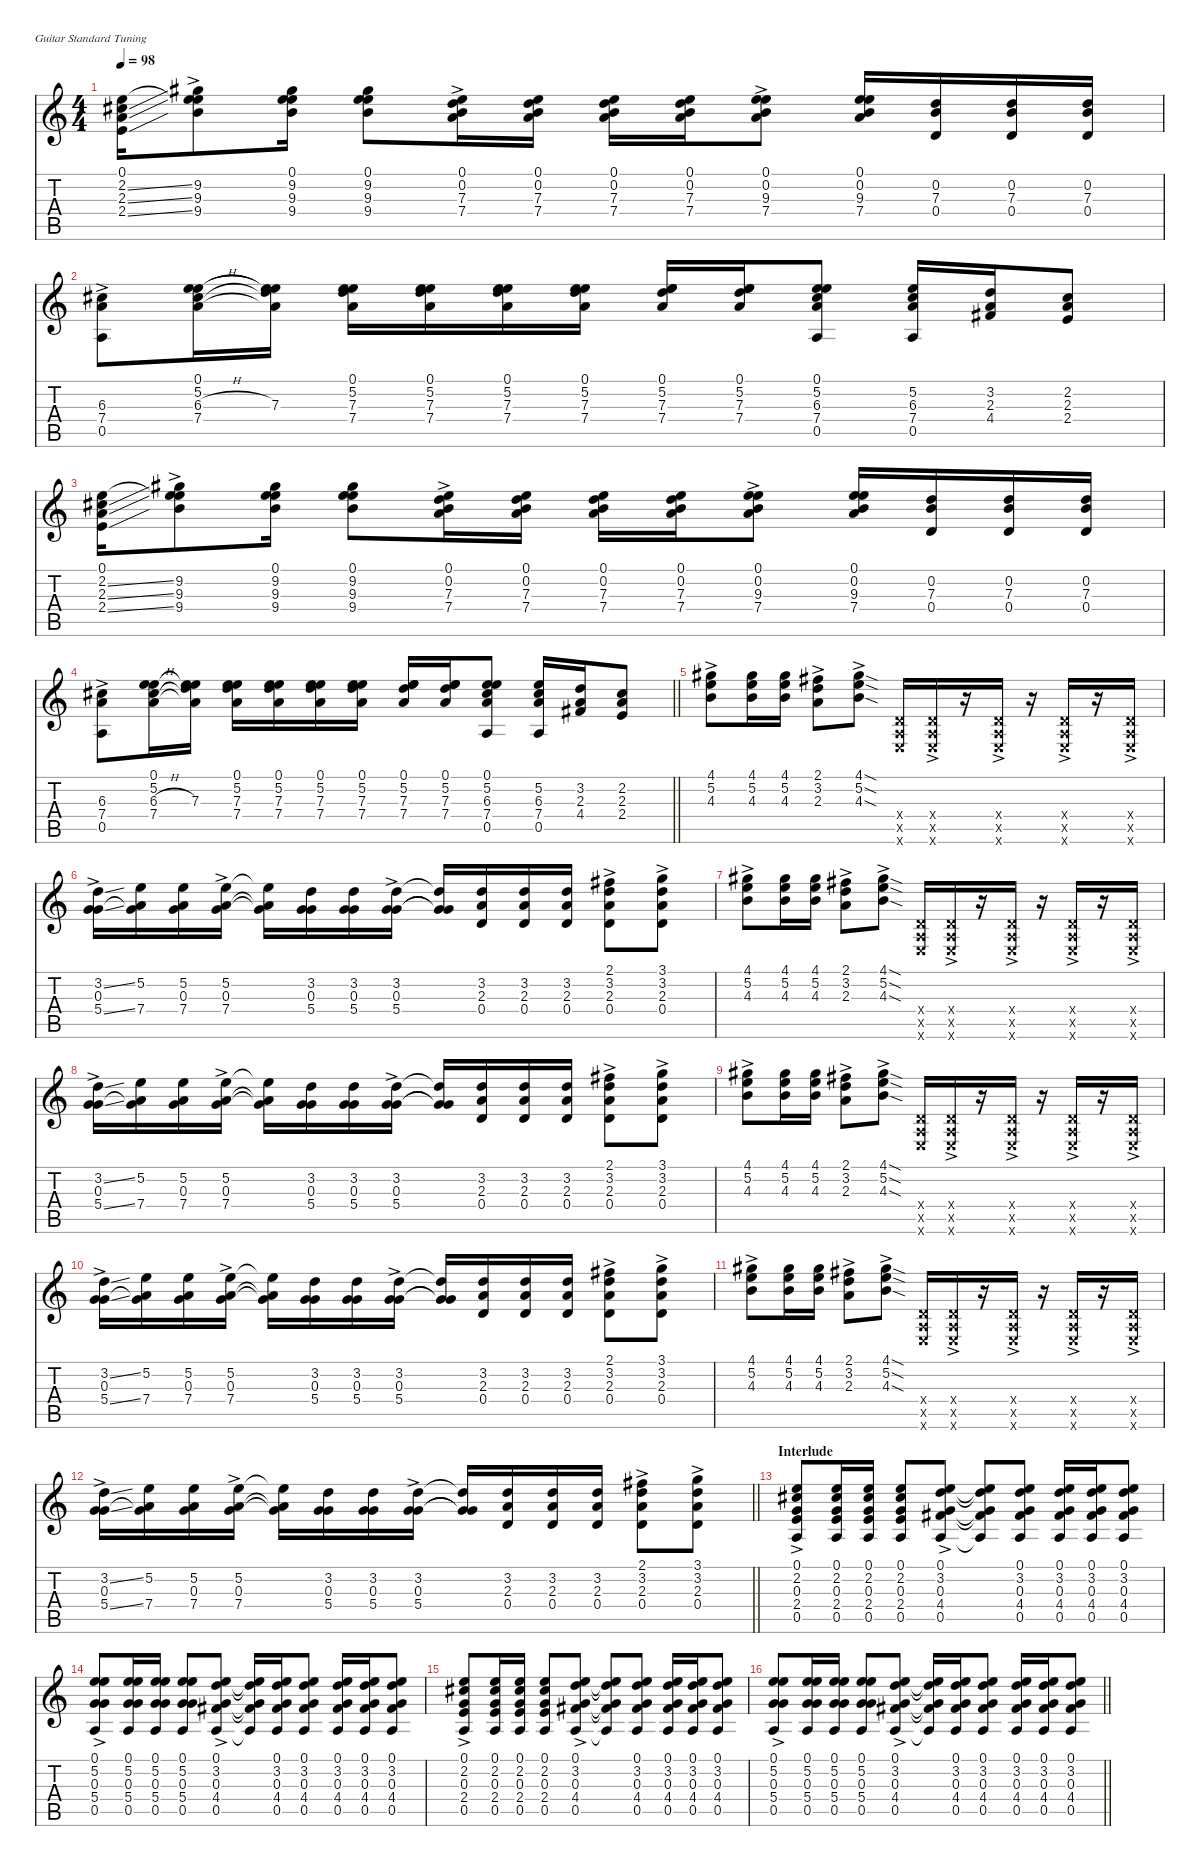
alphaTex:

\defaultSystemsLayout 4
\hideDynamics
\bracketExtendMode nobrackets
\singleTrackTrackNamePolicy hidden
\multiTrackTrackNamePolicy hidden
\firstSystemTrackNameMode fullname
\firstSystemTrackNameOrientation horizontal
\otherSystemsTrackNameOrientation horizontal
\track ("Acoustic Guitar 1" "n.guit.") {mute instrument acousticguitarnylon}
\staff {score tabs}
\tuning (E4 B3 G3 D3 A2 E2)
\ts (4 4)
\tempo 98
\clef g2
\ks c
(0.1 2.2{ss acc #} 2.3{ss} 2.4{ss}).16{dy f beam Down} (0.1{t} 9.2{ac acc #} 9.3{ac} 9.4{ac}).8{beam Down} (0.1 9.2{acc #} 9.3 9.4).16{beam Down} (0.1 9.2{acc #} 9.3 9.4).8{beam Down} (0.1{ac} 0.2{ac} 7.3{ac} 7.4{ac}).16{beam Down} (0.1 0.2 7.3 7.4).16{beam Down} (0.1 0.2 7.3 7.4).16{beam Down} (0.1 0.2 7.3 7.4).16{beam Down} (0.1{ac} 0.2{ac} 9.3{ac} 7.4{ac}).8{beam Down} (0.1 0.2 9.3 7.4).16{beam Up} (0.2 7.3 0.4).16{beam Up} (0.2 7.3 0.4).16{beam Up} (0.2 7.3 0.4).16{beam Up} |
(6.3{ac acc #} 7.4{ac} 0.5{ac}).8{beam Down} (0.1 5.2 6.3{h acc #} 7.4).16{beam Down} (0.1{t} 5.2{t} 7.3 7.4{t}).16{beam Down} (0.1 5.2 7.3 7.4).16{beam Down} (0.1 5.2 7.3 7.4).16{beam Down} (0.1 5.2 7.3 7.4).16{beam Down} (0.1 5.2 7.3 7.4).16{beam Down} (0.1 5.2 7.3 7.4).16{beam Up} (0.1 5.2 7.3 7.4).16{beam Up} (0.1 5.2 6.3{acc #} 7.4 0.5).8{beam Up} (5.2 6.3{acc #} 7.4 0.5).16{beam Up} (3.2 2.3 4.4{acc #}).16{beam Up} (2.2{acc #} 2.3 2.4).8{beam Up} |
(0.1 2.2{ss acc #} 2.3{ss} 2.4{ss}).16{beam Down} (0.1{t} 9.2{ac acc #} 9.3{ac} 9.4{ac}).8{beam Down} (0.1 9.2{acc #} 9.3 9.4).16{beam Down} (0.1 9.2{acc #} 9.3 9.4).8{beam Down} (0.1{ac} 0.2{ac} 7.3{ac} 7.4{ac}).16{beam Down} (0.1 0.2 7.3 7.4).16{beam Down} (0.1 0.2 7.3 7.4).16{beam Down} (0.1 0.2 7.3 7.4).16{beam Down} (0.1{ac} 0.2{ac} 9.3{ac} 7.4{ac}).8{beam Down} (0.1 0.2 9.3 7.4).16{beam Up} (0.2 7.3 0.4).16{beam Up} (0.2 7.3 0.4).16{beam Up} (0.2 7.3 0.4).16{beam Up} |
\barLineRight lightlight
(6.3{ac acc #} 7.4{ac} 0.5{ac}).8{beam Down} (0.1 5.2 6.3{h acc #} 7.4).16{beam Down} (0.1{t} 5.2{t} 7.3 7.4{t}).16{beam Down} (0.1 5.2 7.3 7.4).16{beam Down} (0.1 5.2 7.3 7.4).16{beam Down} (0.1 5.2 7.3 7.4).16{beam Down} (0.1 5.2 7.3 7.4).16{beam Down} (0.1 5.2 7.3 7.4).16{beam Up} (0.1 5.2 7.3 7.4).16{beam Up} (0.1 5.2 6.3{acc #} 7.4 0.5).8{beam Up} (5.2 6.3{acc #} 7.4 0.5).16{beam Up} (3.2 2.3 4.4{acc #}).16{beam Up} (2.2{acc #} 2.3 2.4).8{beam Up} |
(4.1{ac acc #} 5.2{ac} 4.3{ac}).8{beam Down} (4.1{acc #} 5.2 4.3).16{beam Down} (4.1{acc #} 5.2 4.3).16{beam Down} (2.1{ac acc #} 3.2{ac} 2.3{ac}).8{beam Down} (4.1{sod ac acc #} 5.2{sod ac} 4.3{sod ac}).8{beam Down} (0.4{x} 0.5{x} 0.6{x}).16{beam Up} (0.4{ac x} 0.5{ac x} 0.6{ac x}).16{beam Up} r.16{beam Up} (0.4{ac x} 0.5{ac x} 0.6{ac x}).16{beam Up} r.16{beam Up} (0.4{ac x} 0.5{ac x} 0.6{ac x}).16{beam Up} r.16{beam Up} (0.4{ac x} 0.5{ac x} 0.6{ac x}).16{beam Up} |
(3.2{ss ac} 0.3{ac} 5.4{ss ac}).16{beam Down} (5.2 0.3{t} 7.4).16{beam Down} (5.2 0.3 7.4).16{beam Down} (5.2{ac} 0.3{ac} 7.4{ac}).16{beam Down} (5.2{t} 0.3{t} 7.4{t}).16{beam Down} (3.2 0.3 5.4).16{beam Down} (3.2 0.3 5.4).16{beam Down} (3.2{ac} 0.3{ac} 5.4{ac}).16{beam Down} (3.2{t} 0.3{t} 5.4{t}).16{beam Up} (3.2 2.3 0.4).16{beam Up} (3.2 2.3 0.4).16{beam Up} (3.2 2.3 0.4).16{beam Up} (2.1{ac acc #} 3.2{ac} 2.3{ac} 0.4{ac}).8{beam Down} (3.1{ac} 3.2{ac} 2.3{ac} 0.4{ac}).8{beam Down} |
(4.1{ac acc #} 5.2{ac} 4.3{ac}).8{beam Down} (4.1{acc #} 5.2 4.3).16{beam Down} (4.1{acc #} 5.2 4.3).16{beam Down} (2.1{ac acc #} 3.2{ac} 2.3{ac}).8{beam Down} (4.1{sod ac acc #} 5.2{sod ac} 4.3{sod ac}).8{beam Down} (0.4{x} 0.5{x} 0.6{x}).16{beam Up} (0.4{ac x} 0.5{ac x} 0.6{ac x}).16{beam Up} r.16{beam Up} (0.4{ac x} 0.5{ac x} 0.6{ac x}).16{beam Up} r.16{beam Up} (0.4{ac x} 0.5{ac x} 0.6{ac x}).16{beam Up} r.16{beam Up} (0.4{ac x} 0.5{ac x} 0.6{ac x}).16{beam Up} |
(3.2{ss ac} 0.3{ac} 5.4{ss ac}).16{beam Down} (5.2 0.3{t} 7.4).16{beam Down} (5.2 0.3 7.4).16{beam Down} (5.2{ac} 0.3{ac} 7.4{ac}).16{beam Down} (5.2{t} 0.3{t} 7.4{t}).16{beam Down} (3.2 0.3 5.4).16{beam Down} (3.2 0.3 5.4).16{beam Down} (3.2{ac} 0.3{ac} 5.4{ac}).16{beam Down} (3.2{t} 0.3{t} 5.4{t}).16{beam Up} (3.2 2.3 0.4).16{beam Up} (3.2 2.3 0.4).16{beam Up} (3.2 2.3 0.4).16{beam Up} (2.1{ac acc #} 3.2{ac} 2.3{ac} 0.4{ac}).8{beam Down} (3.1{ac} 3.2{ac} 2.3{ac} 0.4{ac}).8{beam Down} |
(4.1{ac acc #} 5.2{ac} 4.3{ac}).8{beam Down} (4.1{acc #} 5.2 4.3).16{beam Down} (4.1{acc #} 5.2 4.3).16{beam Down} (2.1{ac acc #} 3.2{ac} 2.3{ac}).8{beam Down} (4.1{sod ac acc #} 5.2{sod ac} 4.3{sod ac}).8{beam Down} (0.4{x} 0.5{x} 0.6{x}).16{beam Up} (0.4{ac x} 0.5{ac x} 0.6{ac x}).16{beam Up} r.16{beam Up} (0.4{ac x} 0.5{ac x} 0.6{ac x}).16{beam Up} r.16{beam Up} (0.4{ac x} 0.5{ac x} 0.6{ac x}).16{beam Up} r.16{beam Up} (0.4{ac x} 0.5{ac x} 0.6{ac x}).16{beam Up} |
(3.2{ss ac} 0.3{ac} 5.4{ss ac}).16{beam Down} (5.2 0.3{t} 7.4).16{beam Down} (5.2 0.3 7.4).16{beam Down} (5.2{ac} 0.3{ac} 7.4{ac}).16{beam Down} (5.2{t} 0.3{t} 7.4{t}).16{beam Down} (3.2 0.3 5.4).16{beam Down} (3.2 0.3 5.4).16{beam Down} (3.2{ac} 0.3{ac} 5.4{ac}).16{beam Down} (3.2{t} 0.3{t} 5.4{t}).16{beam Up} (3.2 2.3 0.4).16{beam Up} (3.2 2.3 0.4).16{beam Up} (3.2 2.3 0.4).16{beam Up} (2.1{ac acc #} 3.2{ac} 2.3{ac} 0.4{ac}).8{beam Down} (3.1{ac} 3.2{ac} 2.3{ac} 0.4{ac}).8{beam Down} |
(4.1{ac acc #} 5.2{ac} 4.3{ac}).8{beam Down} (4.1{acc #} 5.2 4.3).16{beam Down} (4.1{acc #} 5.2 4.3).16{beam Down} (2.1{ac acc #} 3.2{ac} 2.3{ac}).8{beam Down} (4.1{sod ac acc #} 5.2{sod ac} 4.3{sod ac}).8{beam Down} (0.4{x} 0.5{x} 0.6{x}).16{beam Up} (0.4{ac x} 0.5{ac x} 0.6{ac x}).16{beam Up} r.16{beam Up} (0.4{ac x} 0.5{ac x} 0.6{ac x}).16{beam Up} r.16{beam Up} (0.4{ac x} 0.5{ac x} 0.6{ac x}).16{beam Up} r.16{beam Up} (0.4{ac x} 0.5{ac x} 0.6{ac x}).16{beam Up} |
\barLineRight lightlight
(3.2{ss ac} 0.3{ac} 5.4{ss ac}).16{beam Down} (5.2 0.3{t} 7.4).16{beam Down} (5.2 0.3 7.4).16{beam Down} (5.2{ac} 0.3{ac} 7.4{ac}).16{beam Down} (5.2{t} 0.3{t} 7.4{t}).16{beam Down} (3.2 0.3 5.4).16{beam Down} (3.2 0.3 5.4).16{beam Down} (3.2{ac} 0.3{ac} 5.4{ac}).16{beam Down} (3.2{t} 0.3{t} 5.4{t}).16{beam Up} (3.2 2.3 0.4).16{beam Up} (3.2 2.3 0.4).16{beam Up} (3.2 2.3 0.4).16{beam Up} (2.1{ac acc #} 3.2{ac} 2.3{ac} 0.4{ac}).8{beam Down} (3.1{ac} 3.2{ac} 2.3{ac} 0.4{ac}).8{beam Down} |
\section ("" "Interlude")
(0.1{ac} 2.2{ac acc #} 0.3{ac} 2.4{ac} 0.5{ac}).8{beam Up} (0.1 2.2{acc #} 0.3 2.4 0.5).16{beam Up} (0.1 2.2{acc #} 0.3 2.4 0.5).16{beam Up} (0.1 2.2{acc #} 0.3 2.4 0.5).8{beam Up} (0.1{ac} 3.2{ac} 0.3{ac} 4.4{ac acc #} 0.5{ac}).8{beam Up} (0.1{t} 3.2{t} 0.3{t} 4.4{t acc #} 0.5{t}).8{beam Up} (0.1 3.2 0.3 4.4{acc #} 0.5).8{beam Up} (0.1 3.2 0.3 4.4{acc #} 0.5).16{beam Up} (0.1 3.2 0.3 4.4{acc #} 0.5).16{beam Up} (0.1 3.2 0.3 4.4{acc #} 0.5).8{beam Up} |
(0.1{ac} 5.2{ac} 0.3{ac} 5.4{ac} 0.5{ac}).8{beam Up} (0.1 5.2 0.3 5.4 0.5).16{beam Up} (0.1 5.2 0.3 5.4 0.5).16{beam Up} (0.1 5.2 0.3 5.4 0.5).8{beam Up} (0.1{ac} 3.2{ac} 0.3{ac} 4.4{ac acc #} 0.5{ac}).8{beam Up} (0.1{t} 3.2{t} 0.3{t} 4.4{t acc #} 0.5{t}).16{beam Up} (0.1 3.2 0.3 4.4{acc #} 0.5).16{beam Up} (0.1 3.2 0.3 4.4{acc #} 0.5).8{beam Up} (0.1 3.2 0.3 4.4{acc #} 0.5).16{beam Up} (0.1 3.2 0.3 4.4{acc #} 0.5).16{beam Up} (0.1 3.2 0.3 4.4{acc #} 0.5).8{beam Up} |
(0.1{ac} 2.2{ac acc #} 0.3{ac} 2.4{ac} 0.5{ac}).8{beam Up} (0.1 2.2{acc #} 0.3 2.4 0.5).16{beam Up} (0.1 2.2{acc #} 0.3 2.4 0.5).16{beam Up} (0.1 2.2{acc #} 0.3 2.4 0.5).8{beam Up} (0.1{ac} 3.2{ac} 0.3{ac} 4.4{ac acc #} 0.5{ac}).8{beam Up} (0.1{t} 3.2{t} 0.3{t} 4.4{t acc #} 0.5{t}).8{beam Up} (0.1 3.2 0.3 4.4{acc #} 0.5).8{beam Up} (0.1 3.2 0.3 4.4{acc #} 0.5).16{beam Up} (0.1 3.2 0.3 4.4{acc #} 0.5).16{beam Up} (0.1 3.2 0.3 4.4{acc #} 0.5).8{beam Up} |
\barLineRight lightlight
(0.1{ac} 5.2{ac} 0.3{ac} 5.4{ac} 0.5{ac}).8{beam Up} (0.1 5.2 0.3 5.4 0.5).16{beam Up} (0.1 5.2 0.3 5.4 0.5).16{beam Up} (0.1 5.2 0.3 5.4 0.5).8{beam Up} (0.1{ac} 3.2{ac} 0.3{ac} 4.4{ac acc #} 0.5{ac}).8{beam Up} (0.1{t} 3.2{t} 0.3{t} 4.4{t acc #} 0.5{t}).16{beam Up} (0.1 3.2 0.3 4.4{acc #} 0.5).16{beam Up} (0.1 3.2 0.3 4.4{acc #} 0.5).8{beam Up} (0.1 3.2 0.3 4.4{acc #} 0.5).16{beam Up} (0.1 3.2 0.3 4.4{acc #} 0.5).16{beam Up} (0.1 3.2 0.3 4.4{acc #} 0.5).8{beam Up}
